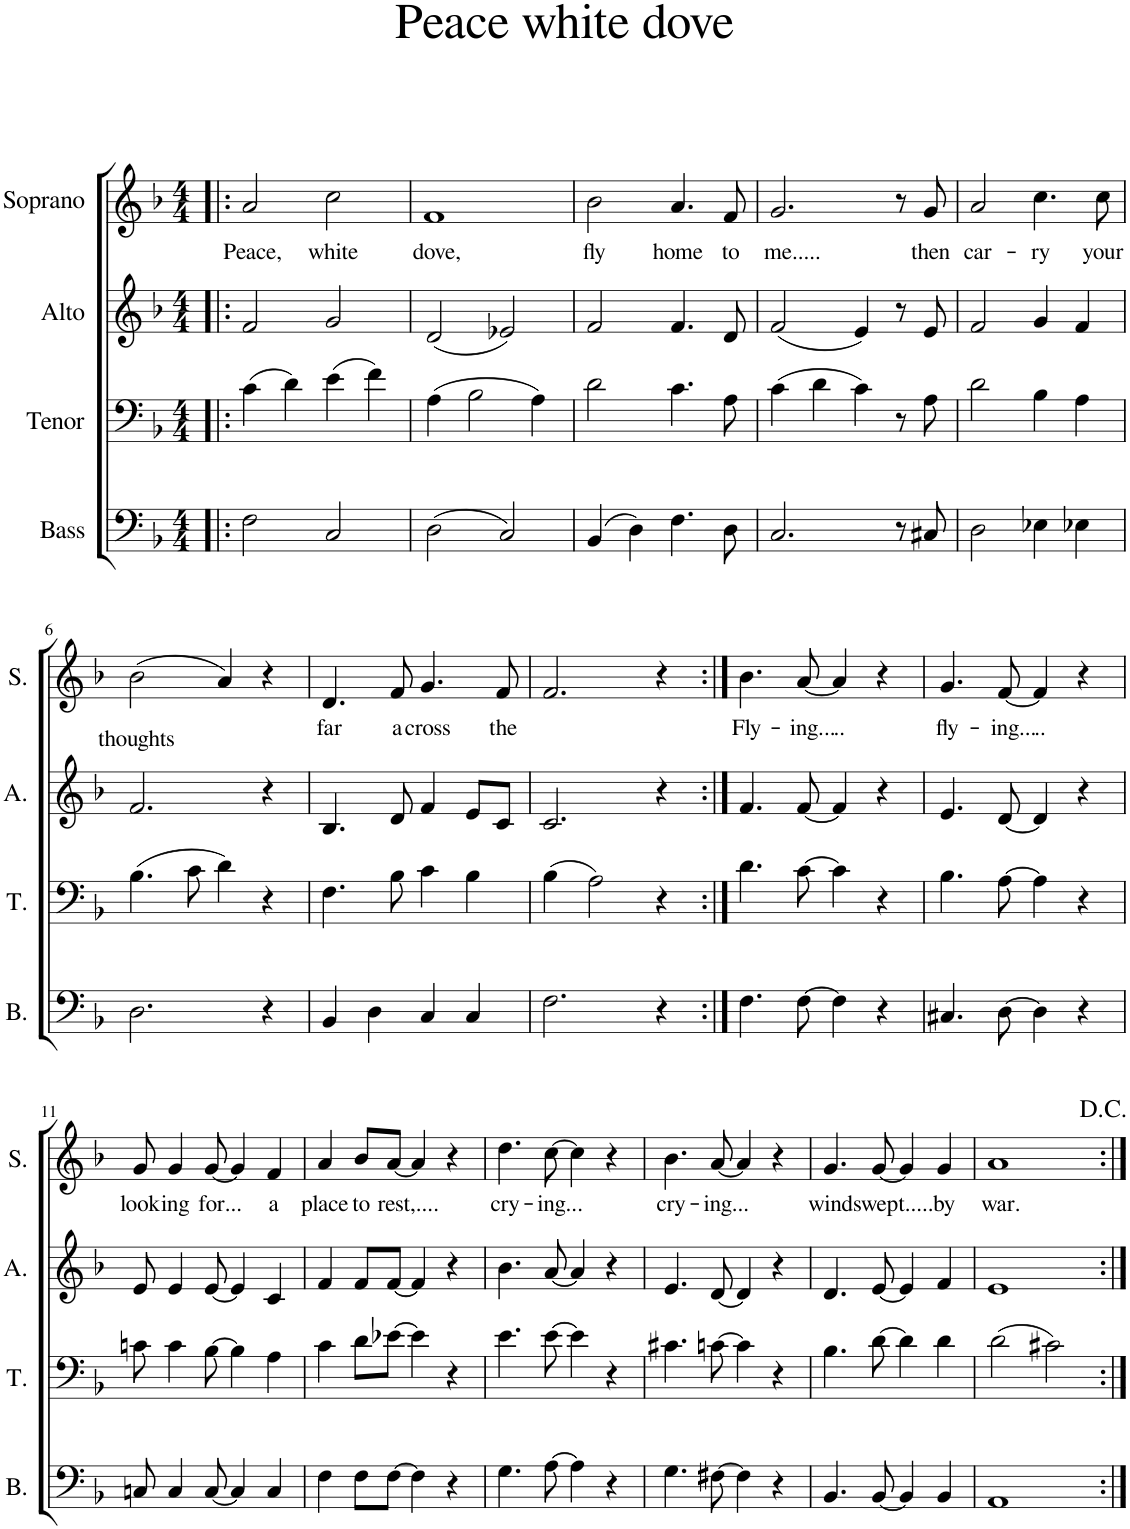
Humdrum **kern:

**kern	**kern	**kern	**kern	**text
*part4	*part3	*part2	*part1	*part1
*staff4	*staff3	*staff2	*staff1	*staff1
*I"Bass	*I"Tenor	*I"Alto	*I"Soprano	*
*I'B.	*I'T.	*I'A.	*I'S.	*
*clefF4	*clefF4	*clefG2	*clefG2	*
*k[b-]	*k[b-]	*k[b-]	*k[b-]	*
*M4/4	*M4/4	*M4/4	*M4/4	*
=1!|:	=1!|:	=1!|:	=1!|:	=1!|:
!	!	!	!	!LO:LY:b
2F\	(4c\	2f/	2a/	Peace,
.	4d\)	.	.	.
!	!	!	!	!LO:LY:b
2C/	(4e\	2g/	2cc\	white
.	4f\)	.	.	.
=2	=2	=2	=2	=2
!	!	!	!	!LO:LY:b
(2D\	(4A\	(2d/	1f	dove,
.	2B-\	.	.	.
2C/)	.	2e-X/)	.	.
.	4A\)	.	.	.
=3	=3	=3	=3	=3
!	!	!	!	!LO:LY:b
(4BB-/	2d\	2f/	2b-\	fly
4D\)	.	.	.	.
!	!	!	!	!LO:LY:b
4.F\	4.c\	4.f/	4.a/	home
!	!	!	!	!LO:LY:b
8D\	8A\	8d/	8f/	to
=4	=4	=4	=4	=4
!	!	!	!	!LO:LY:b
2.C/	(4c\	(2f/	2.g/	me.....
.	4d\	.	.	.
.	4c\)	4e/)	.	.
8r	8r	8r	8r	.
!	!	!	!	!LO:LY:b
8C#X/	8A\	8e/	8g/	then
=5	=5	=5	=5	=5
!	!	!	!	!LO:LY:b
2D\	2d\	2f/	2a/	car-
!	!	!	!	!LO:LY:b
4E-X\	4B-\	4g/	4.cc\	-ry
4E-X\	4A\	4f/	.	.
!	!	!	!	!LO:LY:b
.	.	.	8cc\	your
!!LO:LB:g=z
=6	=6	=6	=6	=6
!	!	!	!	!LO:LY:b
2.D\	(4.B-\	2.f/	(2b-\	thoughts
.	8c\	.	.	.
.	4d\)	.	4a/)	.
4r	4r	4r	4r	.
=7	=7	=7	=7	=7
!	!	!	!	!LO:LY:b
4BB-/	4.F\	4.B-/	4.d/	far
4D\	.	.	.	.
!	!	!	!	!LO:LY:b
.	8B-\	8d/	8f/	a-
!	!	!	!	!LO:LY:b
4C/	4c\	4f/	4.g/	-cross
4C/	4B-\	8e/L	.	.
!	!	!	!	!LO:LY:b
.	.	8c/J	8f/	the
=8	=8	=8	=8	=8
2.F\	(4B-\	2.c/	2.f/	.
.	2A\)	.	.	.
4r	4r	4r	4r	.
=9:|!	=9:|!	=9:|!	=9:|!	=9:|!
!	!	!	!	!LO:LY:b
4.F\	4.d\	4.f/	4.b-\	Fly-
!	!	!	!	!LO:LY:b
[8F\	[8c\	[8f/	[8a/	-ing...
!	!	!	!	!LO:LY:b
4F\]	4c\]	4f/]	4a/]	..
4r	4r	4r	4r	.
=10	=10	=10	=10	=10
!	!	!	!	!LO:LY:b
4.C#X/	4.B-\	4.e/	4.g/	fly-
!	!	!	!	!LO:LY:b
[8D\	[8A\	[8d/	[8f/	-ing...
!	!	!	!	!LO:LY:b
4D\]	4A\]	4d/]	4f/]	..
4r	4r	4r	4r	.
!!LO:LB:g=z
=11	=11	=11	=11	=11
!	!	!	!	!LO:LY:b
8Cn/	8cn\	8e/	8g/	look-
!	!	!	!	!LO:LY:b
4C/	4c\	4e/	4g/	-ing
!	!	!	!	!LO:LY:b
[8C/	[8B-\	[8e/	[8g/	for...
4C/]	4B-\]	4e/]	4g/]	.
!	!	!	!	!LO:LY:b
4C/	4A\	4c/	4f/	a
=12	=12	=12	=12	=12
!	!	!	!	!LO:LY:b
4F\	4c\	4f/	4a/	place
!	!	!	!	!LO:LY:b
8F\L	8d\L	8f/L	8b-/L	to
!	!	!	!	!LO:LY:b
[8F\J	[8e-X\J	[8f/J	[8a/J	rest,....
4F\]	4e-\]	4f/]	4a/]	.
4r	4r	4r	4r	.
=13	=13	=13	=13	=13
!	!	!	!	!LO:LY:b
4.G\	4.e\	4.b-\	4.dd\	cry-
!	!	!	!	!LO:LY:b
[8A\	[8e\	[8a/	[8cc\	-ing...
4A\]	4e\]	4a/]	4cc\]	.
4r	4r	4r	4r	.
=14	=14	=14	=14	=14
!	!	!	!	!LO:LY:b
4.G\	4.c#X\	4.e/	4.b-\	cry-
!	!	!	!	!LO:LY:b
[8F#X\	[8cn\	[8d/	[8a/	-ing...
4F#\]	4c\]	4d/]	4a/]	.
4r	4r	4r	4r	.
=15	=15	=15	=15	=15
!	!	!	!	!LO:LY:b
4.BB-/	4.B-\	4.d/	4.g/	wind-
!	!	!	!	!LO:LY:b
[8BB-/	[8d\	[8e/	[8g/	-swept.....
4BB-/]	4d\]	4e/]	4g/]	.
!	!	!	!	!LO:LY:b
4BB-/	4d\	4f/	4g/	by
=16	=16	=16	=16	=16
!	!	!	!	!LO:LY:b
1AA	(2d\	1e	1a	war.
.	2c#X\)	.	.	.
=:|!	=:|!	=:|!	=:|!	=:|!
*-	*-	*-	*-	*-
